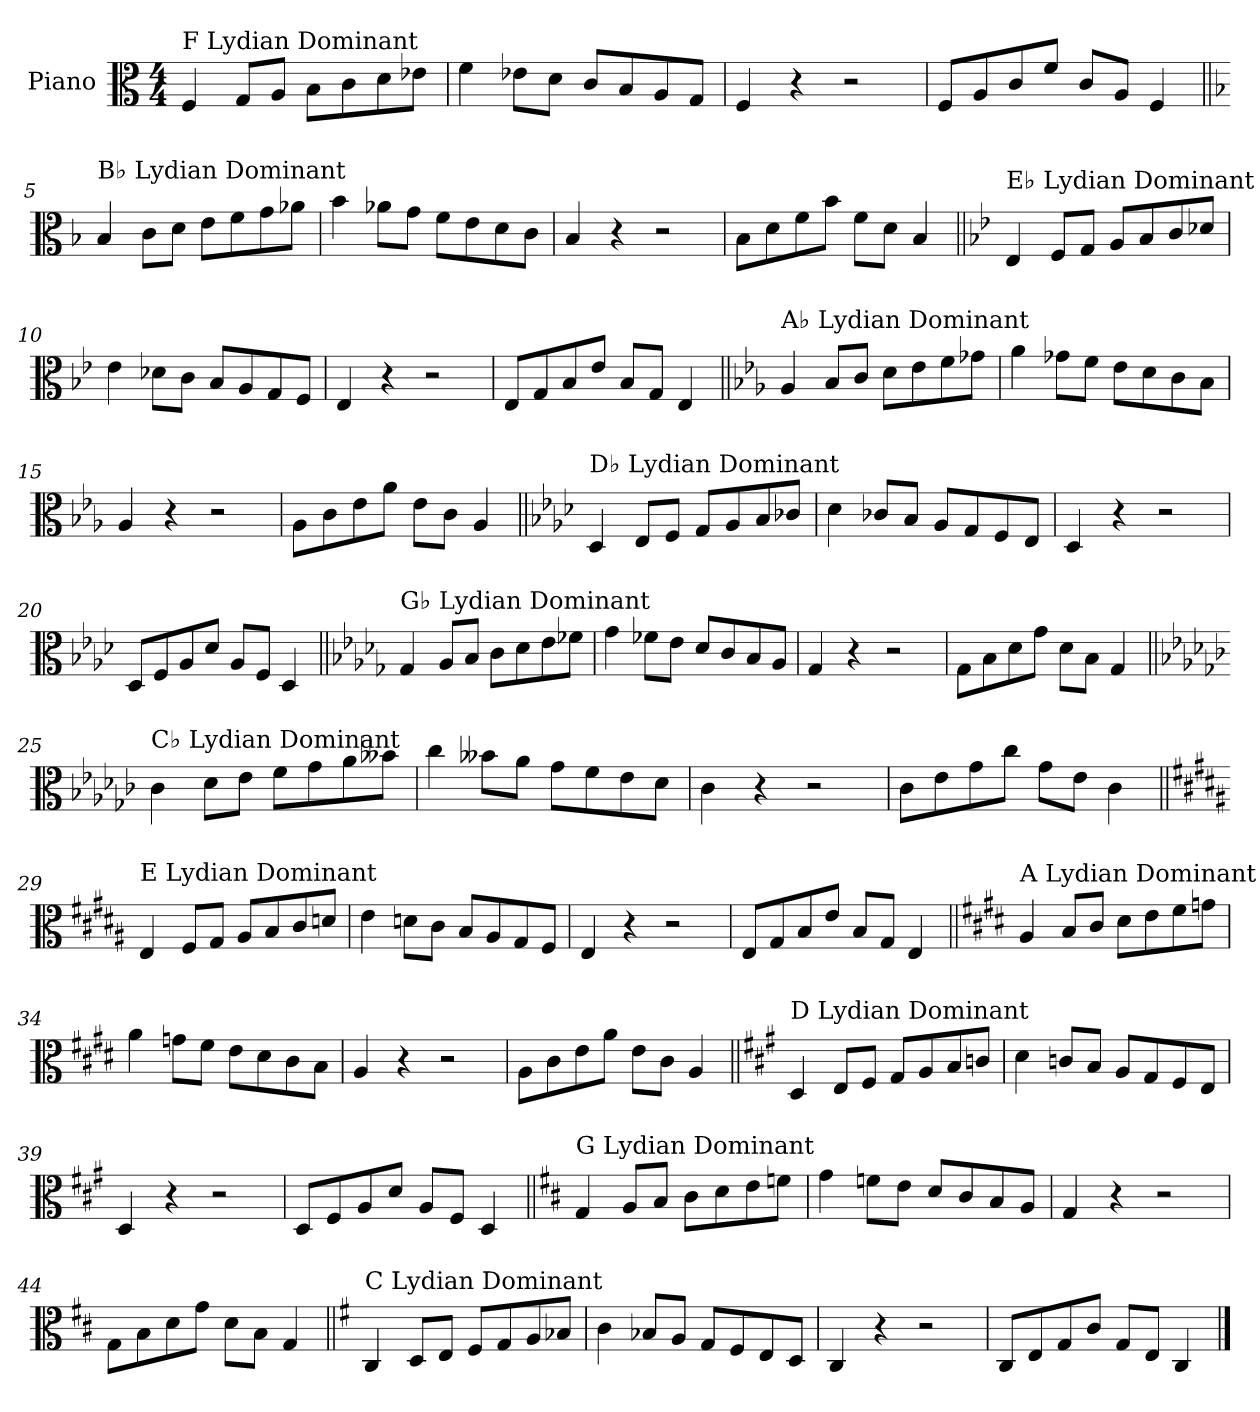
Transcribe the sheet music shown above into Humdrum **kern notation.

**kern
*part1
*staff1
*I"Piano
*I'Pno.
*clefC3
*k[]
*M4/4
=1
!LO:TX:a:t=F Lydian Dominant
4F/
8G/L
8A/J
8B\L
8c\
8d\
8e-X\J
=2
4f\
8e-X\L
8d\J
8c/L
8B/
8A/
8G/J
=3
4F/
4r
2r
=4
8F/L
8A/
8c/
8f/J
8c/L
8A/J
4F/
!!LO:LB:g=z
=5||
*k[b-]
!LO:TX:a:t=B♭ Lydian Dominant
4B-/
8c\L
8d\J
8e\L
8f\
8g\
8a-X\J
=6
4b-\
8a-X\L
8g\J
8f\L
8e\
8d\
8c\J
=7
4B-/
4r
2r
=8
8B-\L
8d\
8f\
8b-\J
8f\L
8d\J
4B-/
!!LO:LB:g=z
=9||
*k[b-e-]
!LO:TX:a:t=E♭ Lydian Dominant
4E-/
8F/L
8G/J
8A/L
8B-/
8c/
8d-X/J
=10
4e-\
8d-X\L
8c\J
8B-/L
8A/
8G/
8F/J
=11
4E-/
4r
2r
=12
8E-/L
8G/
8B-/
8e-/J
8B-/L
8G/J
4E-/
!!LO:LB:g=z
=13||
*k[b-e-a-]
!LO:TX:a:t=A♭ Lydian Dominant
4A-/
8B-/L
8c/J
8d\L
8e-\
8f\
8g-X\J
=14
4a-\
8g-X\L
8f\J
8e-\L
8d\
8c\
8B-\J
=15
4A-/
4r
2r
=16
8A-\L
8c\
8e-\
8a-\J
8e-\L
8c\J
4A-/
!!LO:LB:g=z
=17||
*k[b-e-a-d-]
!LO:TX:a:t=D♭ Lydian Dominant
4D-/
8E-/L
8F/J
8G/L
8A-/
8B-/
8c-X/J
=18
4d-\
8c-X/L
8B-/J
8A-/L
8G/
8F/
8E-/J
=19
4D-/
4r
2r
=20
8D-/L
8F/
8A-/
8d-/J
8A-/L
8F/J
4D-/
!!LO:LB:g=z
=21||
*k[b-e-a-d-g-]
!LO:TX:a:t=G♭ Lydian Dominant
4G-/
8A-/L
8B-/J
8c\L
8d-\
8e-\
8f-X\J
=22
4g-\
8f-X\L
8e-\J
8d-/L
8c/
8B-/
8A-/J
=23
4G-/
4r
2r
=24
8G-\L
8B-\
8d-\
8g-\J
8d-\L
8B-\J
4G-/
!!LO:LB:g=z
=25||
*k[b-e-a-d-g-c-]
!LO:TX:a:t=C♭ Lydian Dominant
4c-\
8d-\L
8e-\J
8f\L
8g-\
8a-\
8b--X\J
=26
4cc-\
8b--X\L
8a-\J
8g-\L
8f\
8e-\
8d-\J
=27
4c-\
4r
2r
=28
8c-\L
8e-\
8g-\
8cc-\J
8g-\L
8e-\J
4c-\
!!LO:LB:g=z
=29||
*k[f#c#g#d#a#]
!LO:TX:a:t=E Lydian Dominant
4E/
8F#/L
8G#/J
8A#/L
8B/
8c#/
8dn/J
=30
4e\
8dn\L
8c#\J
8B/L
8A#/
8G#/
8F#/J
=31
4E/
4r
2r
=32
8E/L
8G#/
8B/
8e/J
8B/L
8G#/J
4E/
!!LO:LB:g=z
=33||
*k[f#c#g#d#]
!LO:TX:a:t=A Lydian Dominant
4A/
8B/L
8c#/J
8d#\L
8e\
8f#\
8gn\J
=34
4a\
8gn\L
8f#\J
8e\L
8d#\
8c#\
8B\J
=35
4A/
4r
2r
=36
8A\L
8c#\
8e\
8a\J
8e\L
8c#\J
4A/
!!LO:LB:g=z
=37||
*k[f#c#g#]
!LO:TX:a:t=D Lydian Dominant
4D/
8E/L
8F#/J
8G#/L
8A/
8B/
8cn/J
=38
4d\
8cn/L
8B/J
8A/L
8G#/
8F#/
8E/J
=39
4D/
4r
2r
=40
8D/L
8F#/
8A/
8d/J
8A/L
8F#/J
4D/
!!LO:LB:g=z
=41||
*k[f#c#]
!LO:TX:a:t=G Lydian Dominant
4G/
8A/L
8B/J
8c#\L
8d\
8e\
8fn\J
=42
4g\
8fn\L
8e\J
8d/L
8c#/
8B/
8A/J
=43
4G/
4r
2r
=44
8G\L
8B\
8d\
8g\J
8d\L
8B\J
4G/
!!LO:LB:g=z
=45||
*k[f#]
!LO:TX:a:t=C Lydian Dominant
4C/
8D/L
8E/J
8F#/L
8G/
8A/
8B-X/J
=46
4c\
8B-X/L
8A/J
8G/L
8F#/
8E/
8D/J
=47
4C/
4r
2r
=48
8C/L
8E/
8G/
8c/J
8G/L
8E/J
4C/
==
*-
